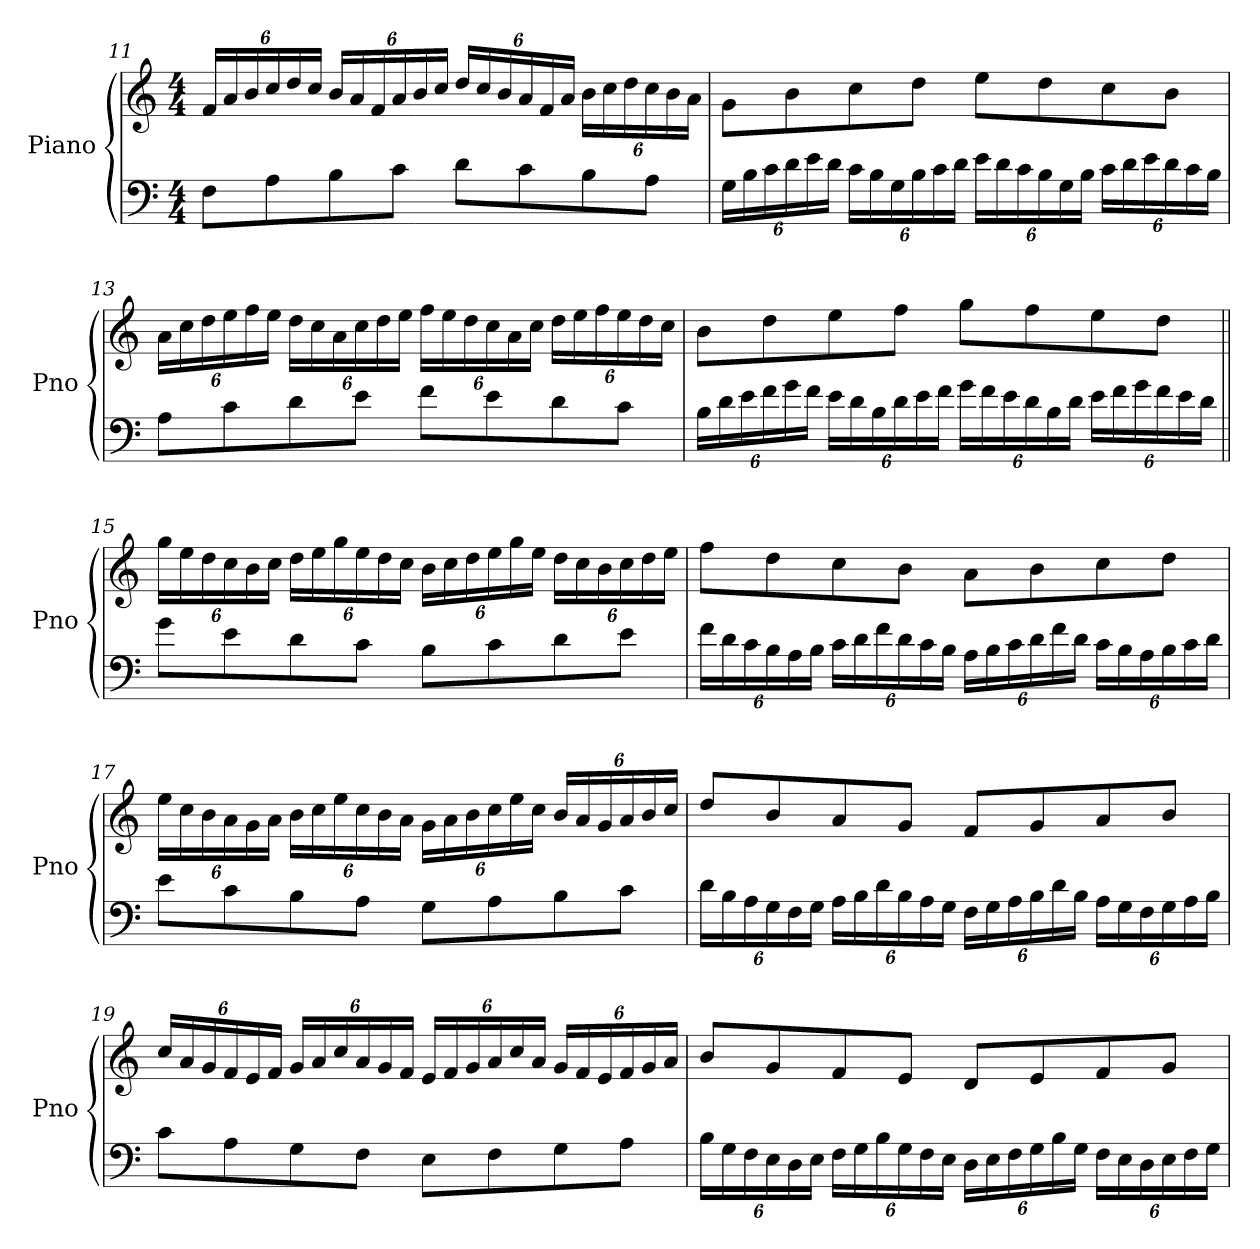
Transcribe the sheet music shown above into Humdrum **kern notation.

**kern	**kern
*part1	*part1
*staff2	*staff1
*I"Piano	*
*I'Pno	*
!!LO:LB:g=z
*clefF4	*clefG2
*k[]	*k[]
*M4/4	*M4/4
*	*Xbrackettup
=11	=11
8F\L	24f/LL
.	24a/
.	24b/
8A\	24cc/
.	24dd/
.	24cc/JJ
8B\	24b/LL
.	24a/
.	24f/
8c\J	24a/
.	24b/
.	24cc/JJ
8d\L	24dd/LL
.	24cc/
.	24b/
8c\	24a/
.	24f/
.	24a/JJ
8B\	24b\LL
.	24cc\
.	24dd\
8A\J	24cc\
.	24b\
.	24a\JJ
=12	=12
*Xbrackettup	*
24G\LL	8g\L
24B\	.
24c\	.
24d\	8b\
24e\	.
24d\JJ	.
24c\LL	8cc\
24B\	.
24G\	.
24B\	8dd\J
24c\	.
24d\JJ	.
24e\LL	8ee\L
24d\	.
24c\	.
24B\	8dd\
24G\	.
24B\JJ	.
24c\LL	8cc\
24d\	.
24e\	.
24d\	8b\J
24c\	.
24B\JJ	.
!!LO:PB:g=z
=13	=13
8A\L	24a\LL
.	24cc\
.	24dd\
8c\	24ee\
.	24ff\
.	24ee\JJ
8d\	24dd\LL
.	24cc\
.	24a\
8e\J	24cc\
.	24dd\
.	24ee\JJ
8f\L	24ff\LL
.	24ee\
.	24dd\
8e\	24cc\
.	24a\
.	24cc\JJ
8d\	24dd\LL
.	24ee\
.	24ff\
8c\J	24ee\
.	24dd\
.	24cc\JJ
=14	=14
24B\LL	8b\L
24d\	.
24e\	.
24f\	8dd\
24g\	.
24f\JJ	.
24e\LL	8ee\
24d\	.
24B\	.
24d\	8ff\J
24e\	.
24f\JJ	.
24g\LL	8gg\L
24f\	.
24e\	.
24d\	8ff\
24B\	.
24d\JJ	.
24e\LL	8ee\
24f\	.
24g\	.
24f\	8dd\J
24e\	.
24d\JJ	.
!!LO:LB:g=z
=15||	=15||
8g\L	24gg\LL
.	24ee\
.	24dd\
8e\	24cc\
.	24b\
.	24cc\JJ
8d\	24dd\LL
.	24ee\
.	24gg\
8c\J	24ee\
.	24dd\
.	24cc\JJ
8B\L	24b\LL
.	24cc\
.	24dd\
8c\	24ee\
.	24gg\
.	24ee\JJ
8d\	24dd\LL
.	24cc\
.	24b\
8e\J	24cc\
.	24dd\
.	24ee\JJ
=16	=16
24f\LL	8ff\L
24d\	.
24c\	.
24B\	8dd\
24A\	.
24B\JJ	.
24c\LL	8cc\
24d\	.
24f\	.
24d\	8b\J
24c\	.
24B\JJ	.
24A\LL	8a\L
24B\	.
24c\	.
24d\	8b\
24f\	.
24d\JJ	.
24c\LL	8cc\
24B\	.
24A\	.
24B\	8dd\J
24c\	.
24d\JJ	.
!!LO:LB:g=z
=17	=17
8e\L	24ee\LL
.	24cc\
.	24b\
8c\	24a\
.	24g\
.	24a\JJ
8B\	24b\LL
.	24cc\
.	24ee\
8A\J	24cc\
.	24b\
.	24a\JJ
8G\L	24g\LL
.	24a\
.	24b\
8A\	24cc\
.	24ee\
.	24cc\JJ
8B\	24b/LL
.	24a/
.	24g/
8c\J	24a/
.	24b/
.	24cc/JJ
=18	=18
24d\LL	8dd/L
24B\	.
24A\	.
24G\	8b/
24F\	.
24G\JJ	.
24A\LL	8a/
24B\	.
24d\	.
24B\	8g/J
24A\	.
24G\JJ	.
24F\LL	8f/L
24G\	.
24A\	.
24B\	8g/
24d\	.
24B\JJ	.
24A\LL	8a/
24G\	.
24F\	.
24G\	8b/J
24A\	.
24B\JJ	.
!!LO:LB:g=z
=19	=19
8c\L	24cc/LL
.	24a/
.	24g/
8A\	24f/
.	24e/
.	24f/JJ
8G\	24g/LL
.	24a/
.	24cc/
8F\J	24a/
.	24g/
.	24f/JJ
8E\L	24e/LL
.	24f/
.	24g/
8F\	24a/
.	24cc/
.	24a/JJ
8G\	24g/LL
.	24f/
.	24e/
8A\J	24f/
.	24g/
.	24a/JJ
=20	=20
24B\LL	8b/L
24G\	.
24F\	.
24E\	8g/
24D\	.
24E\JJ	.
24F\LL	8f/
24G\	.
24B\	.
24G\	8e/J
24F\	.
24E\JJ	.
24D\LL	8d/L
24E\	.
24F\	.
24G\	8e/
24B\	.
24G\JJ	.
24F\LL	8f/
24E\	.
24D\	.
24E\	8g/J
24F\	.
24G\JJ	.
=	=
*-	*-
